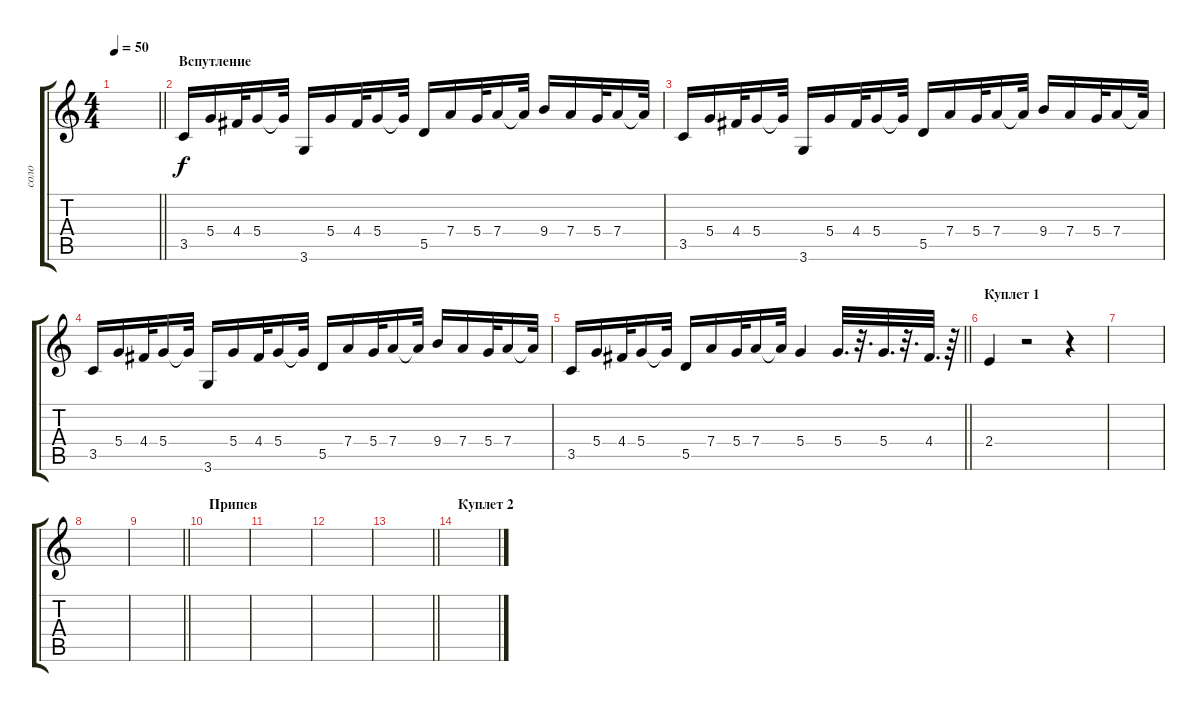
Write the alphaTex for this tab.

\track ("соло" "соло") {instrument overdrivenguitar}
\staff {score tabs}
\tuning (E4 B3 G3 D3 A2 E2) {hide}
\ts (4 4)
\tempo 50
\clef g2
\barLineRight lightlight
\ks c
|
\section ("" "Вспутление")
3.5.16 5.4.16 4.4.32 5.4.16 5.4{t}.32 3.6.16 5.4.16 4.4.32 5.4.16 5.4{t}.32 5.5.16 7.4.16 5.4.32 7.4.16 7.4{t}.32 9.4.16 7.4.16 5.4.32 7.4.16 7.4{t}.32 |
3.5.16 5.4.16 4.4.32 5.4.16 5.4{t}.32 3.6.16 5.4.16 4.4.32 5.4.16 5.4{t}.32 5.5.16 7.4.16 5.4.32 7.4.16 7.4{t}.32 9.4.16 7.4.16 5.4.32 7.4.16 7.4{t}.32 |
3.5.16 5.4.16 4.4.32 5.4.16 5.4{t}.32 3.6.16 5.4.16 4.4.32 5.4.16 5.4{t}.32 5.5.16 7.4.16 5.4.32 7.4.16 7.4{t}.32 9.4.16 7.4.16 5.4.32 7.4.16 7.4{t}.32 |
\barLineRight lightlight
3.5.16 5.4.16 4.4.32 5.4.16 5.4{t}.32 5.5.16 7.4.16 5.4.32 7.4.16 7.4{t}.32 5.4.4 5.4.32{d} r.32{d} 5.4.32{d} r.32{d} 4.4.32{d} r.64 |
\section ("" "Куплет 1")
2.4.4 r.2 r.4 |
|
|
\barLineRight lightlight
|
\section ("" "Припев")
|
|
|
\barLineRight lightlight
|
\section ("" "Куплет 2")
